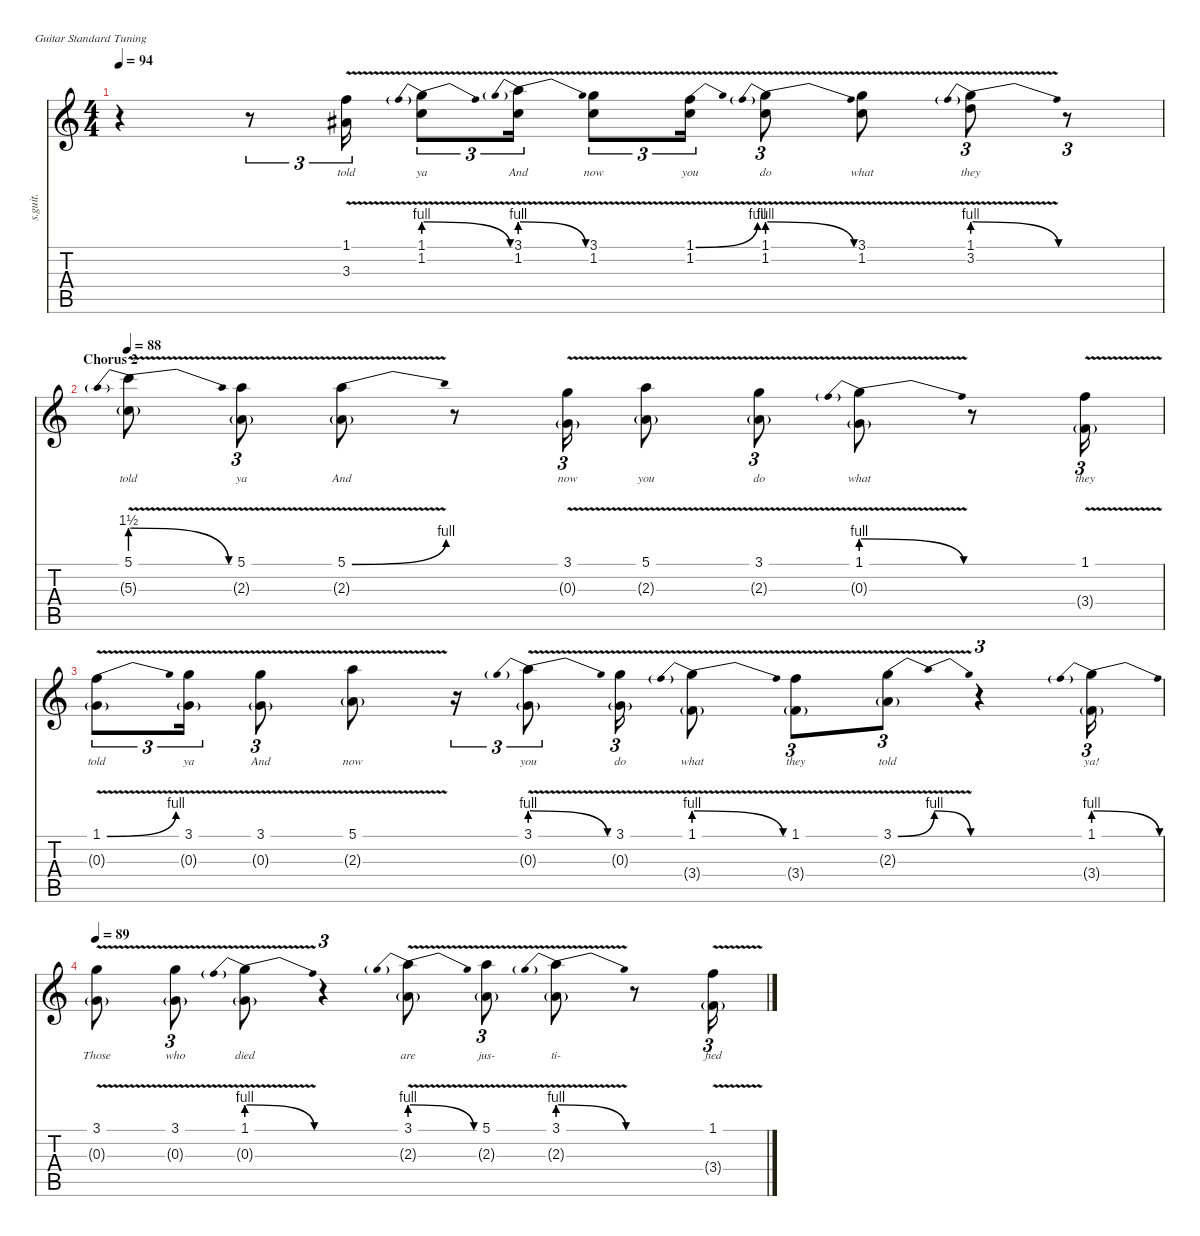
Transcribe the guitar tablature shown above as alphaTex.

\defaultSystemsLayout 4
\hideDynamics
\bracketExtendMode nobrackets
\track ("Zack de la Rocha - Vocals 1" "s.guit.") {instrument tenorsax}
\staff {score tabs}
\tuning (E4 B3 G3 D3 A2 E2)
\displaytranspose 12
\ts (4 4)
\tempo 94
\clef g2
\ks c
r.4{dy fff} r.8{tu (3 2)} (1.1{v} 3.3{acc #}).16{tu (3 2) lyrics (0 "told") lyrics (1 "") lyrics (2 "") lyrics (3 "") lyrics (4 "")} (1.1{be (prebendrelease 0 4 60 0) v} 1.2).8{tu (3 2) lyrics (0 "ya") lyrics (1 "") lyrics (2 "") lyrics (3 "") lyrics (4 "")} (3.1{be (prebendrelease 0 4 30 0) v} 1.2).16{tu (3 2) lyrics (0 "And") lyrics (1 "") lyrics (2 "") lyrics (3 "") lyrics (4 "")} (3.1{v} 1.2).8{tu (3 2) lyrics (0 "now") lyrics (1 "") lyrics (2 "") lyrics (3 "") lyrics (4 "")} (1.1{be (bend 0 0 30 4) v} 1.2).16{tu (3 2) lyrics (0 "you") lyrics (1 "") lyrics (2 "") lyrics (3 "") lyrics (4 "")} (1.1{be (prebendrelease 0 4 60 0) v} 1.2).8{tu (3 2) lyrics (0 "do") lyrics (1 "") lyrics (2 "") lyrics (3 "") lyrics (4 "")} (3.1{v} 1.2).8{lyrics (0 "what") lyrics (1 "") lyrics (2 "") lyrics (3 "") lyrics (4 "")} (1.1{be (prebendrelease 0 4 19.8 0) v} 3.2).8{tu (3 2) lyrics (0 "they") lyrics (1 "") lyrics (2 "") lyrics (3 "") lyrics (4 "")} r.8{tu (3 2)} |
\section ("" "Chorus 2")
\tempo 88
(5.1{be (prebendrelease 0 6 60 0) v} 5.3{g}).8{lyrics (0 "told") lyrics (1 "") lyrics (2 "") lyrics (3 "") lyrics (4 "")} (5.1{v} 2.3{g}).8{tu (3 2) lyrics (0 "ya") lyrics (1 "") lyrics (2 "") lyrics (3 "") lyrics (4 "")} (5.1{be (bend 0 0 60 4) v} 2.3{g}).8{lyrics (0 "And") lyrics (1 "") lyrics (2 "") lyrics (3 "") lyrics (4 "")} r.8 (3.1{v} 0.3{g}).16{tu (3 2) lyrics (0 "now") lyrics (1 "") lyrics (2 "") lyrics (3 "") lyrics (4 "")} (5.1{v} 2.3{g}).8{lyrics (0 "you") lyrics (1 "") lyrics (2 "") lyrics (3 "") lyrics (4 "")} (3.1{v} 2.3{g}).8{tu (3 2) lyrics (0 "do") lyrics (1 "") lyrics (2 "") lyrics (3 "") lyrics (4 "")} (1.1{be (prebendrelease 0 4 60 0) v} 0.3{g}).8{lyrics (0 "what") lyrics (1 "") lyrics (2 "") lyrics (3 "") lyrics (4 "")} r.8 (1.1{v} 3.4{g}).16{tu (3 2) lyrics (0 "they") lyrics (1 "") lyrics (2 "") lyrics (3 "") lyrics (4 "")} |
(1.1{be (bend 0 0 15 4) v} 0.3{g}).8{tu (3 2) lyrics (0 "told") lyrics (1 "") lyrics (2 "") lyrics (3 "") lyrics (4 "")} (3.1{v} 0.3{g}).16{tu (3 2) lyrics (0 "ya") lyrics (1 "") lyrics (2 "") lyrics (3 "") lyrics (4 "")} (3.1{v} 0.3{g}).8{tu (3 2) lyrics (0 "And") lyrics (1 "") lyrics (2 "") lyrics (3 "") lyrics (4 "")} (5.1{v} 2.3{g}).8{lyrics (0 "now") lyrics (1 "") lyrics (2 "") lyrics (3 "") lyrics (4 "")} r.16{tu (3 2)} (3.1{be (prebendrelease 0 4 19.8 0) v} 0.3{g}).8{tu (3 2) lyrics (0 "you") lyrics (1 "") lyrics (2 "") lyrics (3 "") lyrics (4 "")} (3.1{v} 0.3{g}).16{tu (3 2) lyrics (0 "do") lyrics (1 "") lyrics (2 "") lyrics (3 "") lyrics (4 "")} (1.1{be (prebendrelease 0 4 19.8 0) v} 3.4{g}).8{lyrics (0 "what") lyrics (1 "") lyrics (2 "") lyrics (3 "") lyrics (4 "")} (1.1{v} 3.4{g}).8{tu (3 2) lyrics (0 "they") lyrics (1 "") lyrics (2 "") lyrics (3 "") lyrics (4 "")} (3.1{be (bendrelease 0 0 15 4 45 4 60 0) v} 2.3{g}).8{tu (3 2) lyrics (0 "told") lyrics (1 "") lyrics (2 "") lyrics (3 "") lyrics (4 "")} r.4{tu (3 2)} (1.1{be (prebendrelease 0 4 30 0)} 3.4{g}).16{tu (3 2) lyrics (0 "ya!") lyrics (1 "") lyrics (2 "") lyrics (3 "") lyrics (4 "")} |
\tempo 89
(3.1{v} 0.3{g}).8{lyrics (0 "Those") lyrics (1 "") lyrics (2 "") lyrics (3 "") lyrics (4 "")} (3.1{v} 0.3{g}).8{tu (3 2) lyrics (0 "who") lyrics (1 "") lyrics (2 "") lyrics (3 "") lyrics (4 "")} (1.1{be (prebendrelease 0 4 60 0) v} 0.3{g}).8{lyrics (0 "died") lyrics (1 "") lyrics (2 "") lyrics (3 "") lyrics (4 "")} r.4{tu (3 2)} (3.1{be (prebendrelease 0 4 60 0) v} 2.3{g}).8{lyrics (0 "are") lyrics (1 "") lyrics (2 "") lyrics (3 "") lyrics (4 "")} (5.1{v} 2.3{g}).8{tu (3 2) lyrics (0 "jus-") lyrics (1 "") lyrics (2 "") lyrics (3 "") lyrics (4 "")} (3.1{be (prebendrelease 0 4 60 0) v} 2.3{g}).8{lyrics (0 "ti-") lyrics (1 "") lyrics (2 "") lyrics (3 "") lyrics (4 "")} r.8 (1.1{v} 3.4{g}).16{tu (3 2) lyrics (0 "fied") lyrics (1 "") lyrics (2 "") lyrics (3 "") lyrics (4 "")}
